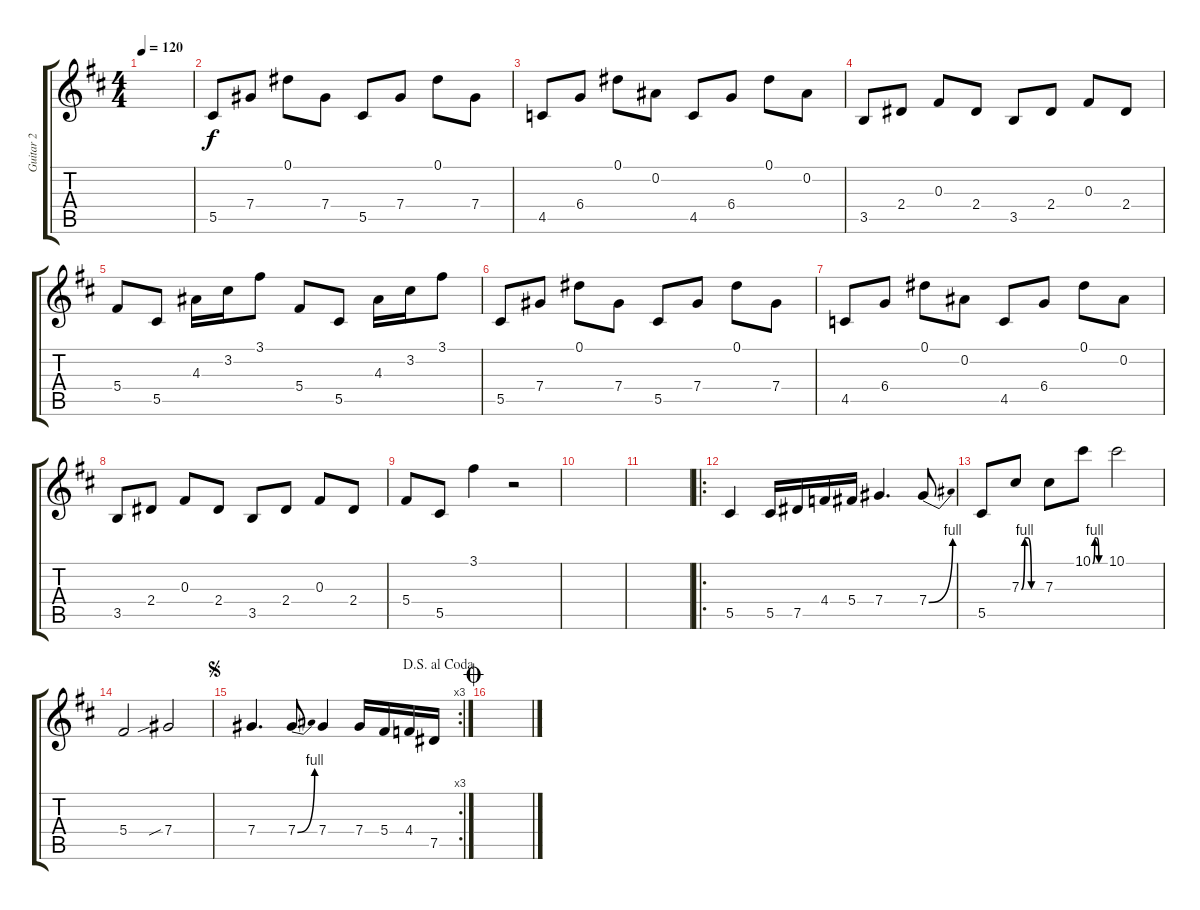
\track ("Guitar 2" "Guitar 2") {instrument overdrivenguitar}
\staff {score tabs}
\tuning (Eb4 Bb3 Gb3 Db3 Ab2 Eb2) {hide}
\ts (4 4)
\tempo 120
\clef g2
\ks bminor
|
5.5.8 7.4.8 0.1.8 7.4.8 5.5.8 7.4.8 0.1.8 7.4.8 |
4.5.8 6.4.8 0.1.8 0.2.8 4.5.8 6.4.8 0.1.8 0.2.8 |
3.5.8 2.4.8 0.3.8 2.4.8 3.5.8 2.4.8 0.3.8 2.4.8 |
5.4.8 5.5.8 4.3.16 3.2.16 3.1.8 5.4.8 5.5.8 4.3.16 3.2.16 3.1.8 |
5.5.8 7.4.8 0.1.8 7.4.8 5.5.8 7.4.8 0.1.8 7.4.8 |
4.5.8 6.4.8 0.1.8 0.2.8 4.5.8 6.4.8 0.1.8 0.2.8 |
3.5.8 2.4.8 0.3.8 2.4.8 3.5.8 2.4.8 0.3.8 2.4.8 |
5.4.8 5.5.8 3.1.4 r.2 |
|
|
\ro
5.5.4 5.5.16 7.5.16 4.4.16 5.4.16 7.4.4{d} 7.4{be (bend 0 0 60 4)}.8 |
5.5.8 7.3{be (custom 0 0 10 4 20 4 30 0 60 0)}.8 7.3.8 10.1{be (custom 0 0 10 4 20 4 30 0 60 0)}.8 10.1.2 |
5.4.2 7.4{sib}.2 |
\rc 3
\jump segno
\jump dalsegnoalcoda
7.4.4{d} 7.4{be (bend 0 0 60 4)}.8 7.4.4 7.4.16 5.4.16 4.4.16 7.5.16 |
\jump coda
